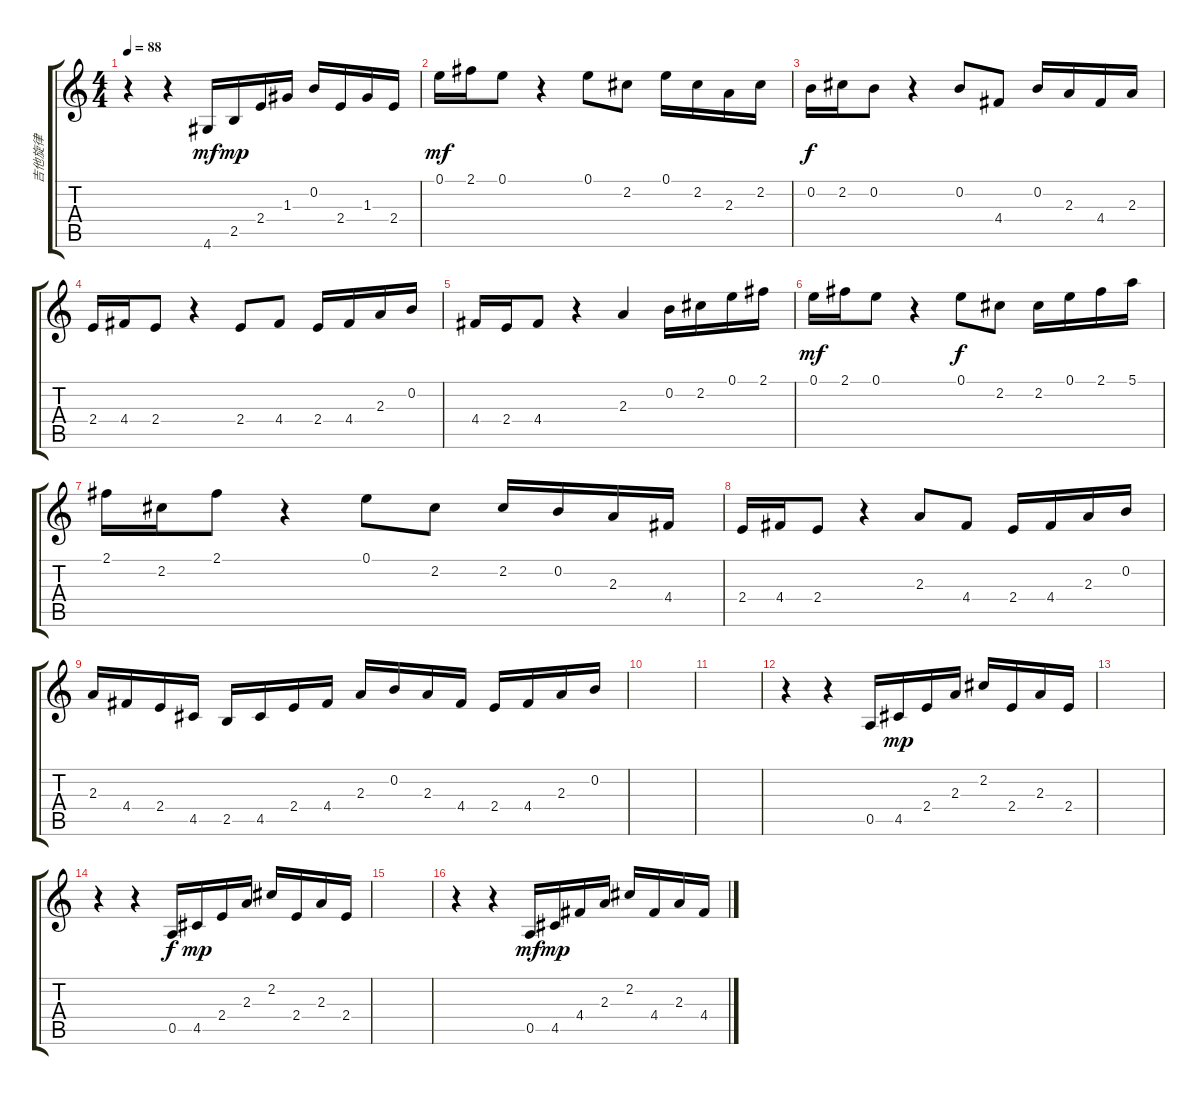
\track ("吉他旋律" "吉他旋律") {instrument acousticguitarnylon}
\staff {score tabs}
\tuning (E4 B3 G3 D3 A2 E2) {hide}
\ts (4 4)
\tempo 88
\clef g2
\ks c
r.4{dy mp} r.4 4.6.16{dy mf} 2.5.16{dy mp} 2.4.16 1.3.16 0.2.16 2.4.16 1.3.16 2.4.16 |
0.1.16{dy mf} 2.1.16 0.1.8 r.4 0.1.8 2.2.8 0.1.16 2.2.16 2.3.16 2.2.16 |
0.2.16{dy f} 2.2.16 0.2.8 r.4 0.2.8 4.4.8 0.2.16 2.3.16 4.4.16 2.3.16 |
2.4.16 4.4.16 2.4.8 r.4 2.4.8 4.4.8 2.4.16 4.4.16 2.3.16 0.2.16 |
4.4.16 2.4.16 4.4.8 r.4 2.3.4 0.2.16 2.2.16 0.1.16 2.1.16 |
0.1.16{dy mf} 2.1.16 0.1.8 r.4 0.1.8{dy f} 2.2.8 2.2.16 0.1.16 2.1.16 5.1.16 |
2.1.16 2.2.16 2.1.8 r.4 0.1.8 2.2.8 2.2.16 0.2.16 2.3.16 4.4.16 |
2.4.16 4.4.16 2.4.8 r.4 2.3.8 4.4.8 2.4.16 4.4.16 2.3.16 0.2.16 |
2.3.16 4.4.16 2.4.16 4.5.16 2.5.16 4.5.16 2.4.16 4.4.16 2.3.16 0.2.16 2.3.16 4.4.16 2.4.16 4.4.16 2.3.16 0.2.16 |
|
|
r.4 r.4 0.5.16 4.5.16{dy mp} 2.4.16 2.3.16 2.2.16 2.4.16 2.3.16 2.4.16 |
|
r.4 r.4 0.5.16{dy f} 4.5.16{dy mp} 2.4.16 2.3.16 2.2.16 2.4.16 2.3.16 2.4.16 |
|
r.4 r.4 0.5.16{dy mf} 4.5.16{dy mp} 4.4.16 2.3.16 2.2.16 4.4.16 2.3.16 4.4.16
